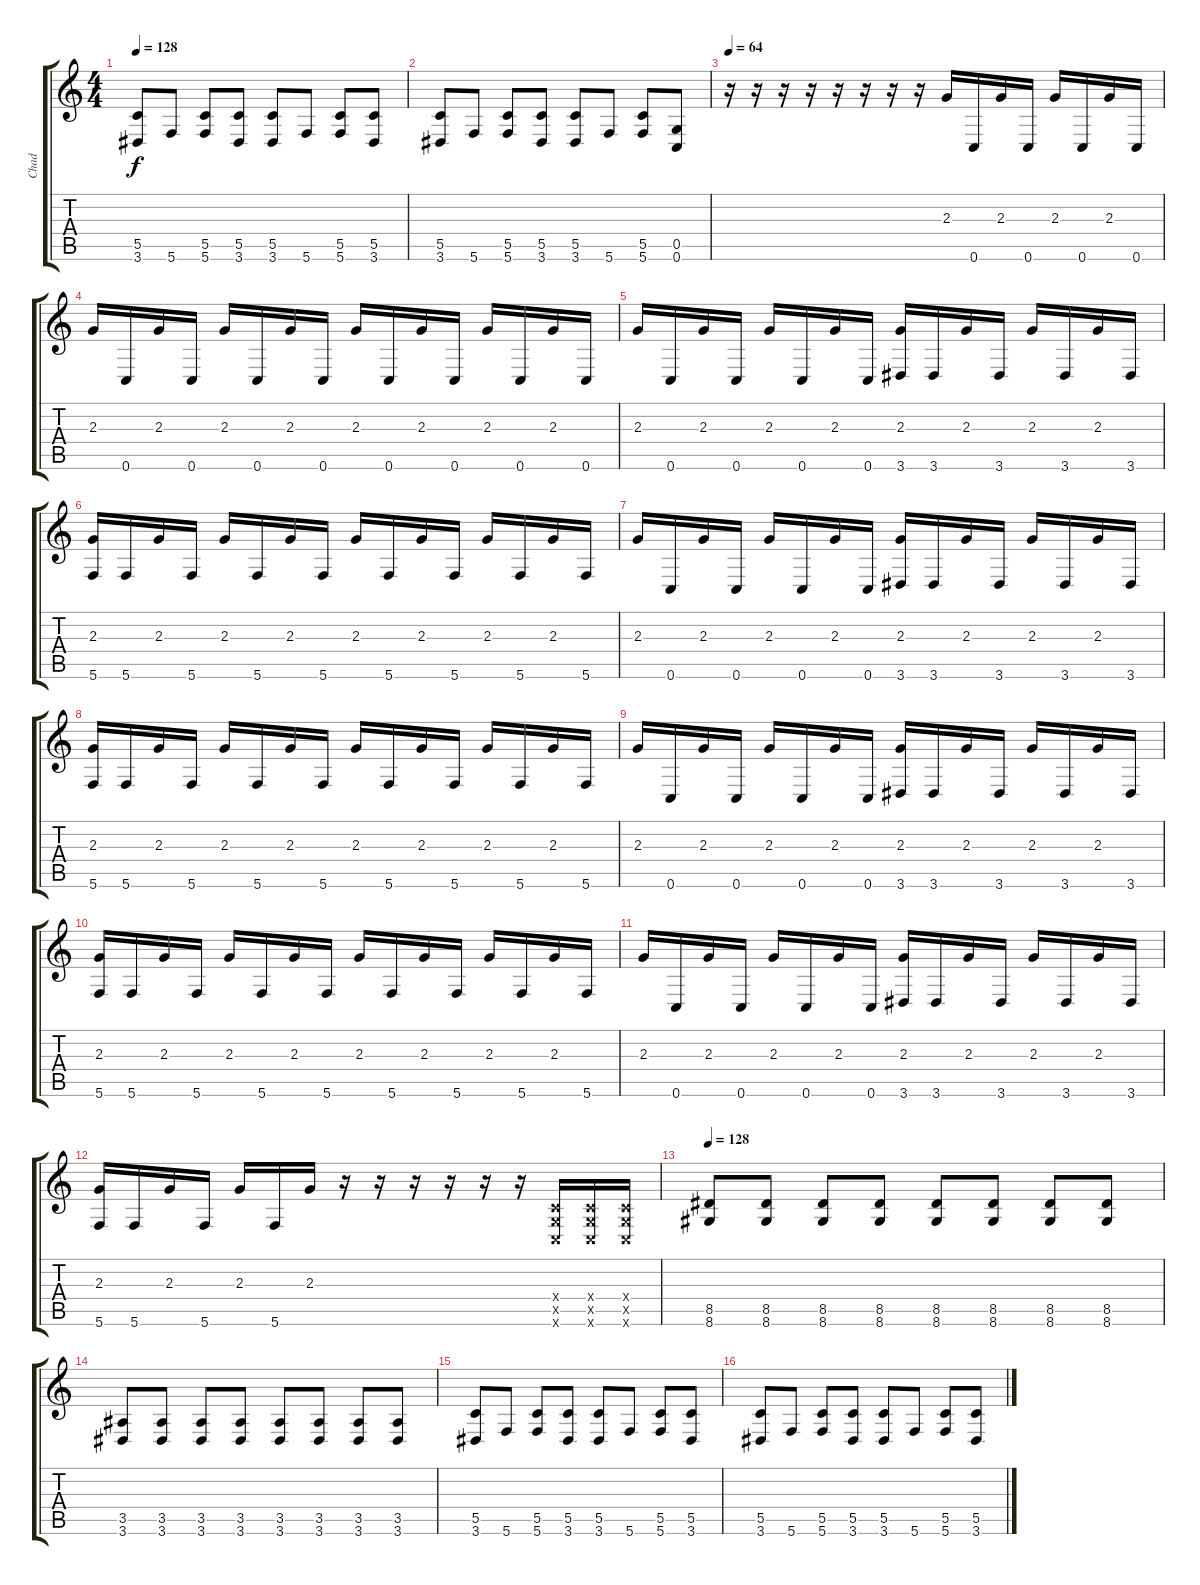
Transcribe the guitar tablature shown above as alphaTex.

\track ("Chad" "Chad") {instrument distortionguitar}
\staff {score tabs}
\tuning (D4 A3 F3 C3 G2 C2) {hide}
\ts (4 4)
\tempo 128
\clef g2
\ks c
(5.5 3.6).8{dy f} 5.6.8 (5.5 5.6).8 (5.5 3.6).8 (5.5 3.6).8 5.6.8 (5.5 5.6).8 (5.5 3.6).8 |
(5.5 3.6).8 5.6.8 (5.5 5.6).8 (5.5 3.6).8 (5.5 3.6).8 5.6.8 (5.5 5.6).8 (0.5 0.6).8 |
\tempo 64
r.16{volume 7 instrument electricguitarclean} r.16 r.16 r.16 r.16 r.16 r.16 r.16 2.3.16{volume 13 instrument electricguitarclean} 0.6.16 2.3.16 0.6.16 2.3.16 0.6.16 2.3.16 0.6.16 |
2.3.16{instrument electricguitarclean} 0.6.16 2.3.16 0.6.16 2.3.16 0.6.16 2.3.16 0.6.16 2.3.16 0.6.16 2.3.16 0.6.16 2.3.16 0.6.16 2.3.16 0.6.16 |
2.3.16{instrument electricguitarclean} 0.6.16 2.3.16 0.6.16 2.3.16 0.6.16 2.3.16 0.6.16 (2.3 3.6).16 3.6.16 2.3.16 3.6.16 2.3.16 3.6.16 2.3.16 3.6.16 |
(2.3 5.6).16{instrument electricguitarclean} 5.6.16 2.3.16 5.6.16 2.3.16 5.6.16 2.3.16 5.6.16 2.3.16 5.6.16 2.3.16 5.6.16 2.3.16 5.6.16 2.3.16 5.6.16 |
2.3.16{instrument electricguitarclean} 0.6.16 2.3.16 0.6.16 2.3.16 0.6.16 2.3.16 0.6.16 (2.3 3.6).16 3.6.16 2.3.16 3.6.16 2.3.16 3.6.16 2.3.16 3.6.16 |
(2.3 5.6).16{instrument electricguitarclean} 5.6.16 2.3.16 5.6.16 2.3.16 5.6.16 2.3.16 5.6.16 2.3.16 5.6.16 2.3.16 5.6.16 2.3.16 5.6.16 2.3.16 5.6.16 |
2.3.16{instrument electricguitarclean} 0.6.16 2.3.16 0.6.16 2.3.16 0.6.16 2.3.16 0.6.16 (2.3 3.6).16 3.6.16 2.3.16 3.6.16 2.3.16 3.6.16 2.3.16 3.6.16 |
(2.3 5.6).16{instrument electricguitarclean} 5.6.16 2.3.16 5.6.16 2.3.16 5.6.16 2.3.16 5.6.16 2.3.16 5.6.16 2.3.16 5.6.16 2.3.16 5.6.16 2.3.16 5.6.16 |
2.3.16{instrument electricguitarclean} 0.6.16 2.3.16 0.6.16 2.3.16 0.6.16 2.3.16 0.6.16 (2.3 3.6).16 3.6.16 2.3.16 3.6.16 2.3.16 3.6.16 2.3.16 3.6.16 |
(2.3 5.6).16{instrument electricguitarclean} 5.6.16 2.3.16 5.6.16 2.3.16 5.6.16 2.3.16 r.16 r.16 r.16 r.16 r.16 r.16 (0.4{x} 0.5{x} 0.6{x}).16{instrument distortionguitar} (0.4{x} 0.5{x} 0.6{x}).16 (0.4{x} 0.5{x} 0.6{x}).16 |
\tempo 128
(8.5 8.6).8{instrument distortionguitar} (8.5 8.6).8 (8.5 8.6).8 (8.5 8.6).8 (8.5 8.6).8 (8.5 8.6).8 (8.5 8.6).8 (8.5 8.6).8 |
(3.5 3.6).8 (3.5 3.6).8 (3.5 3.6).8 (3.5 3.6).8 (3.5 3.6).8 (3.5 3.6).8 (3.5 3.6).8 (3.5 3.6).8 |
(5.5 3.6).8 5.6.8 (5.5 5.6).8 (5.5 3.6).8 (5.5 3.6).8 5.6.8 (5.5 5.6).8 (5.5 3.6).8 |
(5.5 3.6).8 5.6.8 (5.5 5.6).8 (5.5 3.6).8 (5.5 3.6).8 5.6.8 (5.5 5.6).8 (5.5 3.6).8
